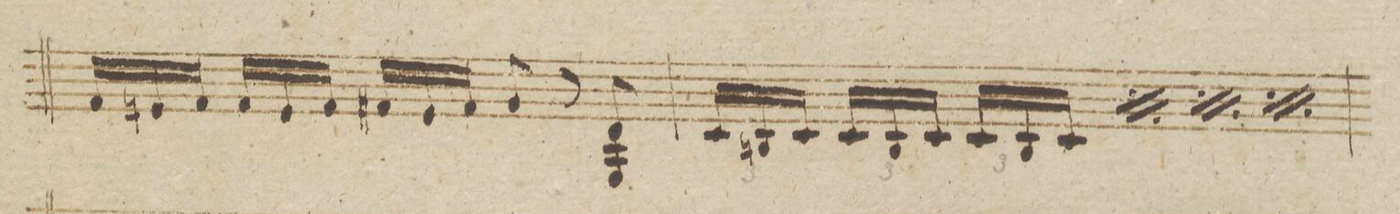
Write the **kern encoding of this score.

**kern	**dynam
*I"Violino 2do	*
*clefG2	*
*k[b-e-]	*
*M6/8	*
24f/LL	.
24en/	.
24f/JJ	.
24f/LL	.
24e/	.
24f/JJ	.
24f#X/LL	.
24e/	.
24f#/JJ	.
8g/	.
8r	.
8d 8G/	.
=36	=36
24c/LL	.
24Bn/	.
24c/JJ	.
24c/LL	.
24B/	.
24c/JJ	.
24c/LL	.
24B/	.
24c/JJ	.
*rep	*
24c/LL	.
24B/	.
24c/JJ	.
*Xrep	*
*rep	*
24c/LL	.
24B/	.
24c/JJ	.
*Xrep	*
*rep	*
24c/LL	.
24B/	.
24c/JJ	.
*Xrep	*
=37	=37
*-	*-
